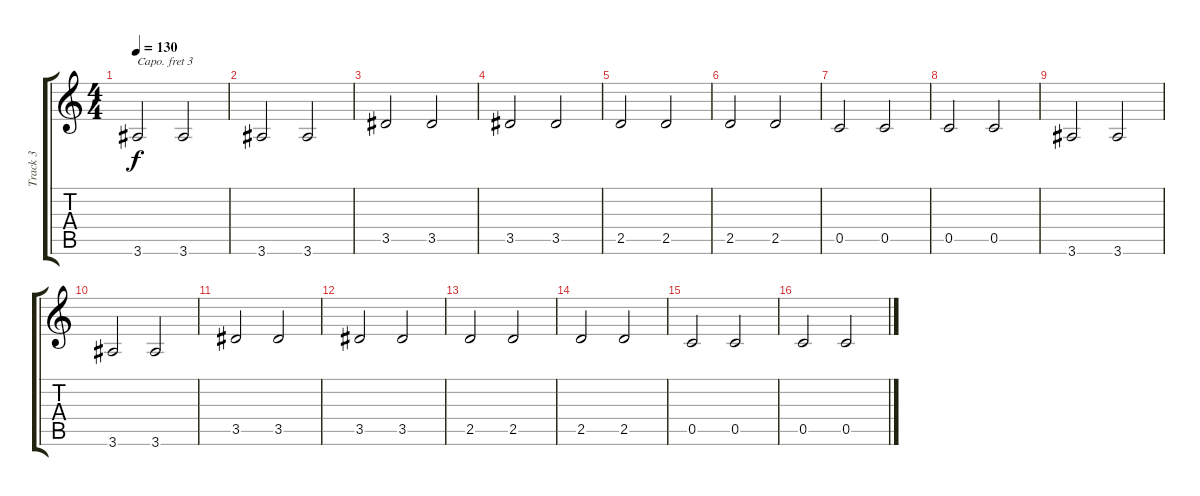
\track ("Track 3" "Track 3") {instrument electricbassfinger}
\staff {score tabs}
\capo 3
\tuning (E4 B3 G3 D3 A2 E2) {hide}
\ts (4 4)
\tempo 130
\clef g2
\ks c
3.6.2{dy f} 3.6.2 |
3.6.2 3.6.2 |
3.5.2 3.5.2 |
3.5.2 3.5.2 |
2.5.2 2.5.2 |
2.5.2 2.5.2 |
0.5.2 0.5.2 |
0.5.2 0.5.2 |
3.6.2 3.6.2 |
3.6.2 3.6.2 |
3.5.2 3.5.2 |
3.5.2 3.5.2 |
2.5.2 2.5.2 |
2.5.2 2.5.2 |
0.5.2 0.5.2 |
0.5.2 0.5.2
